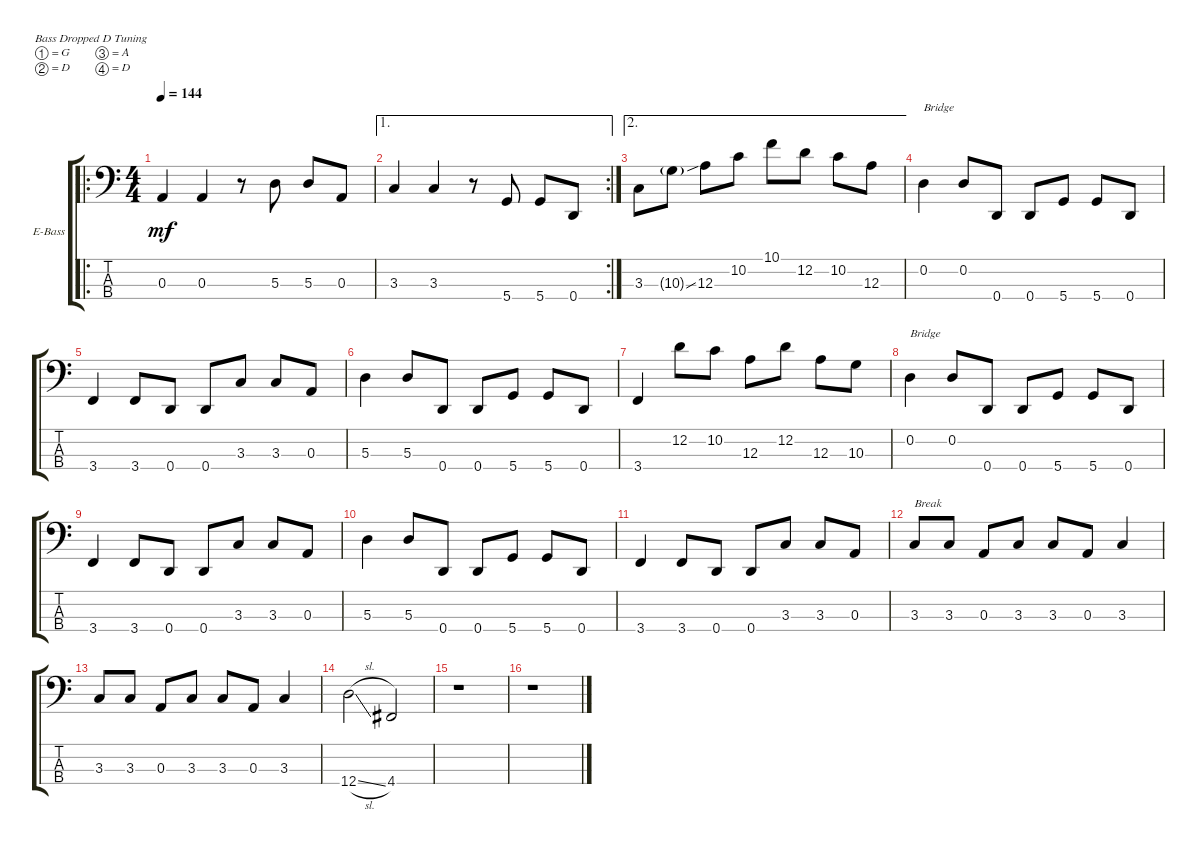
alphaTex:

\bracketExtendMode groupsimilarinstruments
\firstSystemTrackNameOrientation horizontal
\otherSystemsTrackNameOrientation horizontal
\track ("Bass" "E-Bass") {instrument electricbasspick}
\staff {score tabs}
\tuning (G2 D2 A1 D1)
\ro
\ts (4 4)
\tempo 144
\clef f4
\ks c
0.3.4{dy mf} 0.3.4 r.8 5.3.8 5.3.8 0.3.8 |
\ae 1
\rc 2
3.3.4 3.3.4 r.8 5.4.8 5.4.8 0.4.8 |
\ae 2
3.3.8 10.3{ss g}.8 12.3.8 10.2.8 10.1.8 12.2.8 10.2.8 12.3.8 |
0.2.4{txt "Bridge"} 0.2.8 0.4.8 0.4.8 5.4.8 5.4.8 0.4.8 |
3.4.4 3.4.8 0.4.8 0.4.8 3.3.8 3.3.8 0.3.8 |
5.3.4 5.3.8 0.4.8 0.4.8 5.4.8 5.4.8 0.4.8 |
3.4.4 12.2.8 10.2.8 12.3.8 12.2.8 12.3.8 10.3.8 |
0.2.4{txt "Bridge"} 0.2.8 0.4.8 0.4.8 5.4.8 5.4.8 0.4.8 |
3.4.4 3.4.8 0.4.8 0.4.8 3.3.8 3.3.8 0.3.8 |
5.3.4 5.3.8 0.4.8 0.4.8 5.4.8 5.4.8 0.4.8 |
3.4.4 3.4.8 0.4.8 0.4.8 3.3.8 3.3.8 0.3.8 |
3.3.8{txt "Break"} 3.3.8 0.3.8 3.3.8 3.3.8 0.3.8 3.3.4 |
3.3.8 3.3.8 0.3.8 3.3.8 3.3.8 0.3.8 3.3.4 |
12.4{sl}.2 4.4.2 |
r.1 |
r.1
